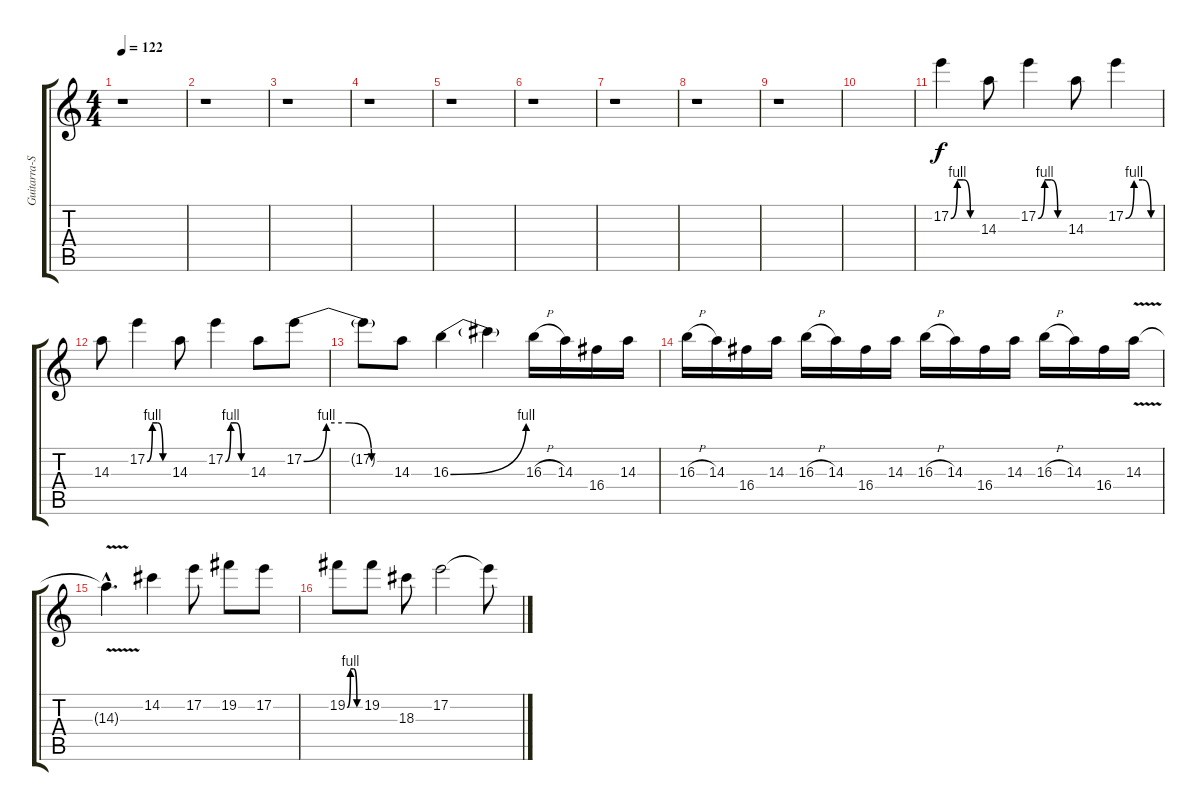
\track ("Guitarra-Solo" "Guitarra-S") {instrument overdrivenguitar}
\staff {score tabs}
\tuning (E4 B3 G3 D3 A2 E2) {hide}
\ts (4 4)
\tempo 122
\clef g2
\ks c
r.1{dy f} |
r.1 |
r.1 |
r.1 |
r.1 |
r.1 |
r.1 |
r.1 |
r.1 |
|
17.2{be (custom 0 0 15 4 30 4 45 0 60 0)}.4 14.3.8 17.2{be (custom 0 0 15 4 30 4 45 0 60 0)}.4 14.3.8 17.2{be (custom 0 0 15 4 30 4 45 0 60 0)}.4 |
14.3.8 17.2{be (custom 0 0 15 4 30 4 45 0 60 0)}.4 14.3.8 17.2{be (custom 0 0 15 4 30 4 45 0 60 0)}.4 14.3.8 17.2{be (custom 0 0 15 4 30 4 45 0 60 0)}.8 |
17.2{t}.8 14.3.8 16.3{be (bend 0 0 60 4)}.4 16.3{t}.4 16.3{h}.16 14.3.16 16.4.16 14.3.16 |
16.3{h}.16 14.3.16 16.4.16 14.3.16 16.3{h}.16 14.3.16 16.4.16 14.3.16 16.3{h}.16 14.3.16 16.4.16 14.3.16 16.3{h}.16 14.3.16 16.4.16 14.3{v}.16 |
14.3{hac t}.4{d} 14.2.4 17.2.8 19.2.8 17.2.8 |
19.2{be (custom 0 0 15 4 30 4 45 0 60 0)}.8 19.2.8 18.3.8 17.2.2 17.2{t}.8
